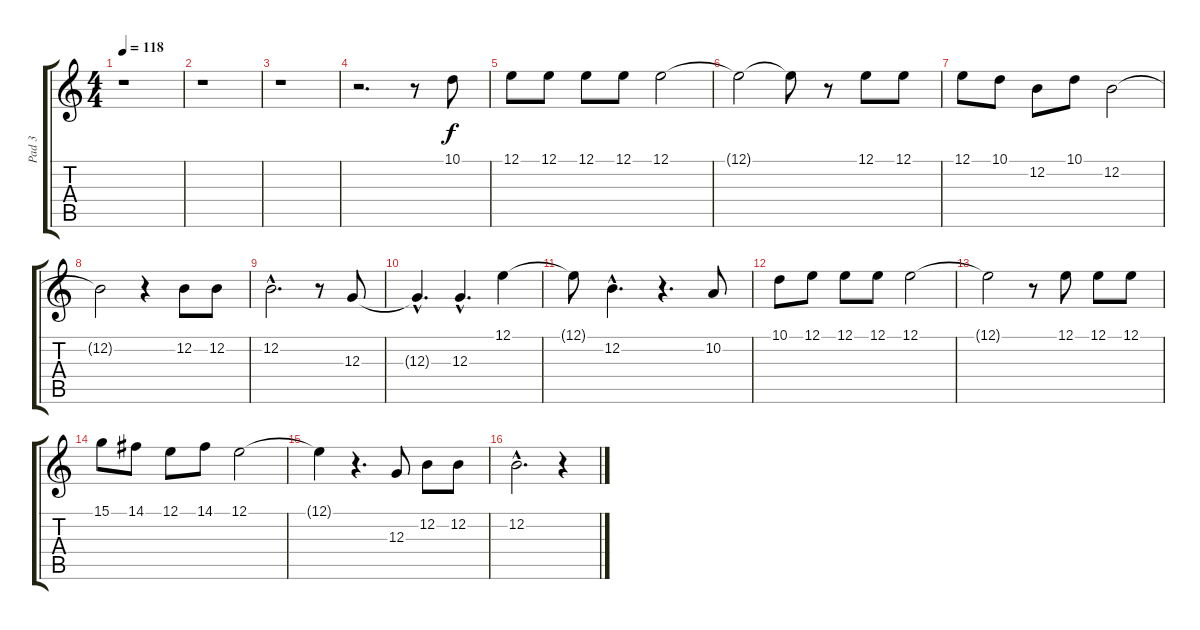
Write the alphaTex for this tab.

\track ("Pad 3" "Pad 3") {instrument pad3polysynth}
\staff {score tabs}
\tuning (E4 B3 G3 D3 A2 E2) {hide}
\ts (4 4)
\tempo 118
\clef g2
\ks c
r.1{dy f} |
r.1 |
r.1 |
r.2{d} r.8 10.1.8 |
12.1.8 12.1.8 12.1.8 12.1.8 12.1.2 |
12.1{t}.2 12.1{t}.8 r.8 12.1.8 12.1.8 |
12.1.8 10.1.8 12.2.8 10.1.8 12.2.2 |
12.2{t}.2 r.4 12.2.8 12.2.8 |
12.2{hac}.2{d} r.8 12.3.8 |
12.3{hac t}.4{d} 12.3{hac}.4{d} 12.1.4 |
12.1{t}.8 12.2{hac}.4{d} r.4{d} 10.2.8 |
10.1.8 12.1.8 12.1.8 12.1.8 12.1.2 |
12.1{t}.2 r.8 12.1.8 12.1.8 12.1.8 |
15.1.8 14.1.8 12.1.8 14.1.8 12.1.2 |
12.1{t}.4 r.4{d} 12.3.8 12.2.8 12.2.8 |
12.2{hac}.2{d} r.4
